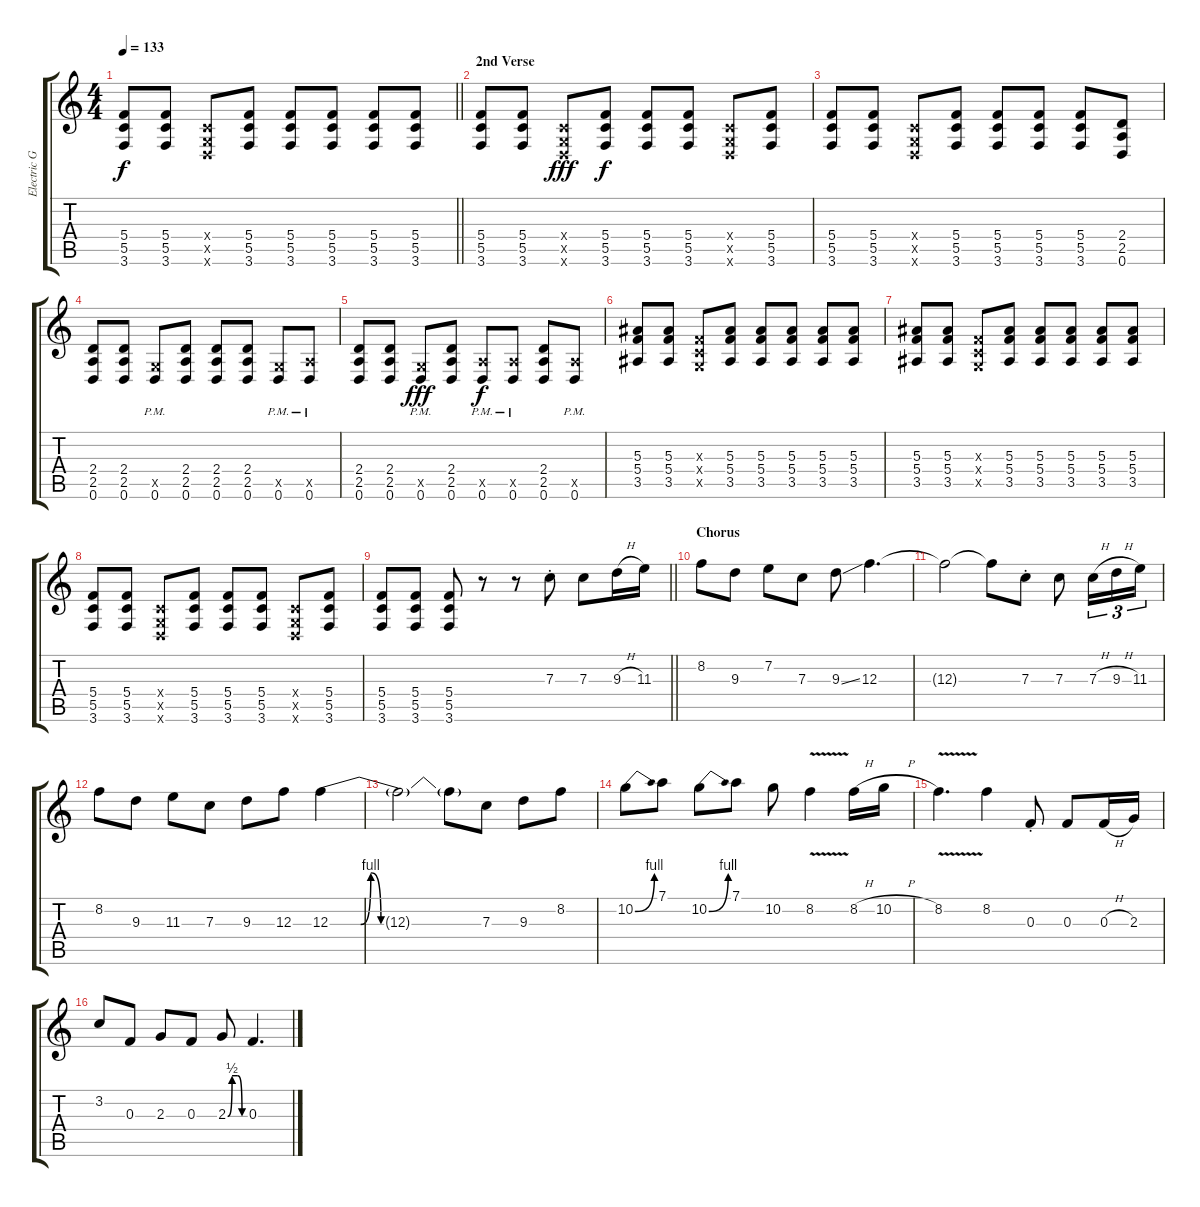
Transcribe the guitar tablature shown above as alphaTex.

\track ("Electric Guitar 1 (James)" "Electric G") {instrument distortionguitar}
\staff {score tabs}
\tuning (D4 A3 F3 C3 G2 D2) {hide}
\ts (4 4)
\tempo 133
\clef g2
\barLineRight lightlight
\ks c
(5.4 5.5 3.6).8{dy f} (5.4 5.5 3.6).8 (0.4{x} 0.5{x} 0.6{x}).8 (5.4 5.5 3.6).8 (5.4 5.5 3.6).8 (5.4 5.5 3.6).8 (5.4 5.5 3.6).8 (5.4 5.5 3.6).8 |
\section ("" "2nd Verse")
(5.4 5.5 3.6).8 (5.4 5.5 3.6).8 (0.4{x} 0.5{x} 0.6{x}).8{dy fff} (5.4 5.5 3.6).8{dy f} (5.4 5.5 3.6).8 (5.4 5.5 3.6).8 (0.4{x} 0.5{x} 0.6{x}).8 (5.4 5.5 3.6).8 |
(5.4 5.5 3.6).8 (5.4 5.5 3.6).8 (0.4{x} 0.5{x} 0.6{x}).8 (5.4 5.5 3.6).8 (5.4 5.5 3.6).8 (5.4 5.5 3.6).8 (5.4 5.5 3.6).8 (2.4 2.5 0.6).8 |
(2.4 2.5 0.6).8 (2.4 2.5 0.6).8 (0.5{x} 0.6{pm}).8 (2.4 2.5 0.6).8 (2.4 2.5 0.6).8 (2.4 2.5 0.6).8 (0.5{x} 0.6{pm}).8 (2.5{x} 0.6{pm}).8 |
(2.4 2.5 0.6).8 (2.4 2.5 0.6).8 (0.5{x} 0.6{pm}).8{dy fff} (2.4 2.5 0.6).8 (2.5{x} 0.6{pm}).8{dy f} (2.5{x} 0.6{pm}).8 (2.4 2.5 0.6).8 (2.5{x} 0.6{pm}).8 |
(5.3 5.4 3.5).8 (5.3 5.4 3.5).8 (0.3{x} 0.4{x} 0.5{x}).8 (5.3 5.4 3.5).8 (5.3 5.4 3.5).8 (5.3 5.4 3.5).8 (5.3 5.4 3.5).8 (5.3 5.4 3.5).8 |
(5.3 5.4 3.5).8 (5.3 5.4 3.5).8 (0.3{x} 0.4{x} 0.5{x}).8 (5.3 5.4 3.5).8 (5.3 5.4 3.5).8 (5.3 5.4 3.5).8 (5.3 5.4 3.5).8 (5.3 5.4 3.5).8 |
(5.4 5.5 3.6).8 (5.4 5.5 3.6).8 (0.4{x} 0.5{x} 0.6{x}).8 (5.4 5.5 3.6).8 (5.4 5.5 3.6).8 (5.4 5.5 3.6).8 (0.4{x} 0.5{x} 0.6{x}).8 (5.4 5.5 3.6).8 |
\barLineRight lightlight
(5.4 5.5 3.6).8 (5.4 5.5 3.6).8 (5.4 5.5 3.6).8 r.8 r.8 7.3{st}.8{volume 16} 7.3.8 9.3{h}.16 11.3.16 |
\section ("" "Chorus")
8.2.8 9.3.8 7.2.8 7.3.8 9.3{ss}.8 12.3.4{d} |
12.3{t}.2 12.3{t}.8 7.3{st}.8 7.3.8 7.3{h}.16{tu (3 2)} 9.3{h}.16{tu (3 2)} 11.3.16{tu (3 2)} |
8.2.8 9.3.8 11.3.8 7.3.8 9.3.8 12.3.8 12.3{be (custom 0 0 12 0 16 4 20 0 25 0 60 0)}.4 |
12.3{t}.2 12.3{t}.8 7.3.8 9.3.8 8.2.8 |
10.2{be (bend 0 0 60 4)}.8 7.1.8 10.2{be (bend 0 0 60 4)}.8 7.1.8 10.2.8 8.2{v}.4 8.2{h}.16 10.2{h}.16 |
8.2{v}.4{d} 8.2.4 0.3{st}.8 0.3.8 0.3{h}.16 2.3.16 |
3.2.8 0.3.8 2.3.8 0.3.8 2.3{be (custom 0 0 15 2 35 2 50 0 60 0)}.8 0.3.4{d}
